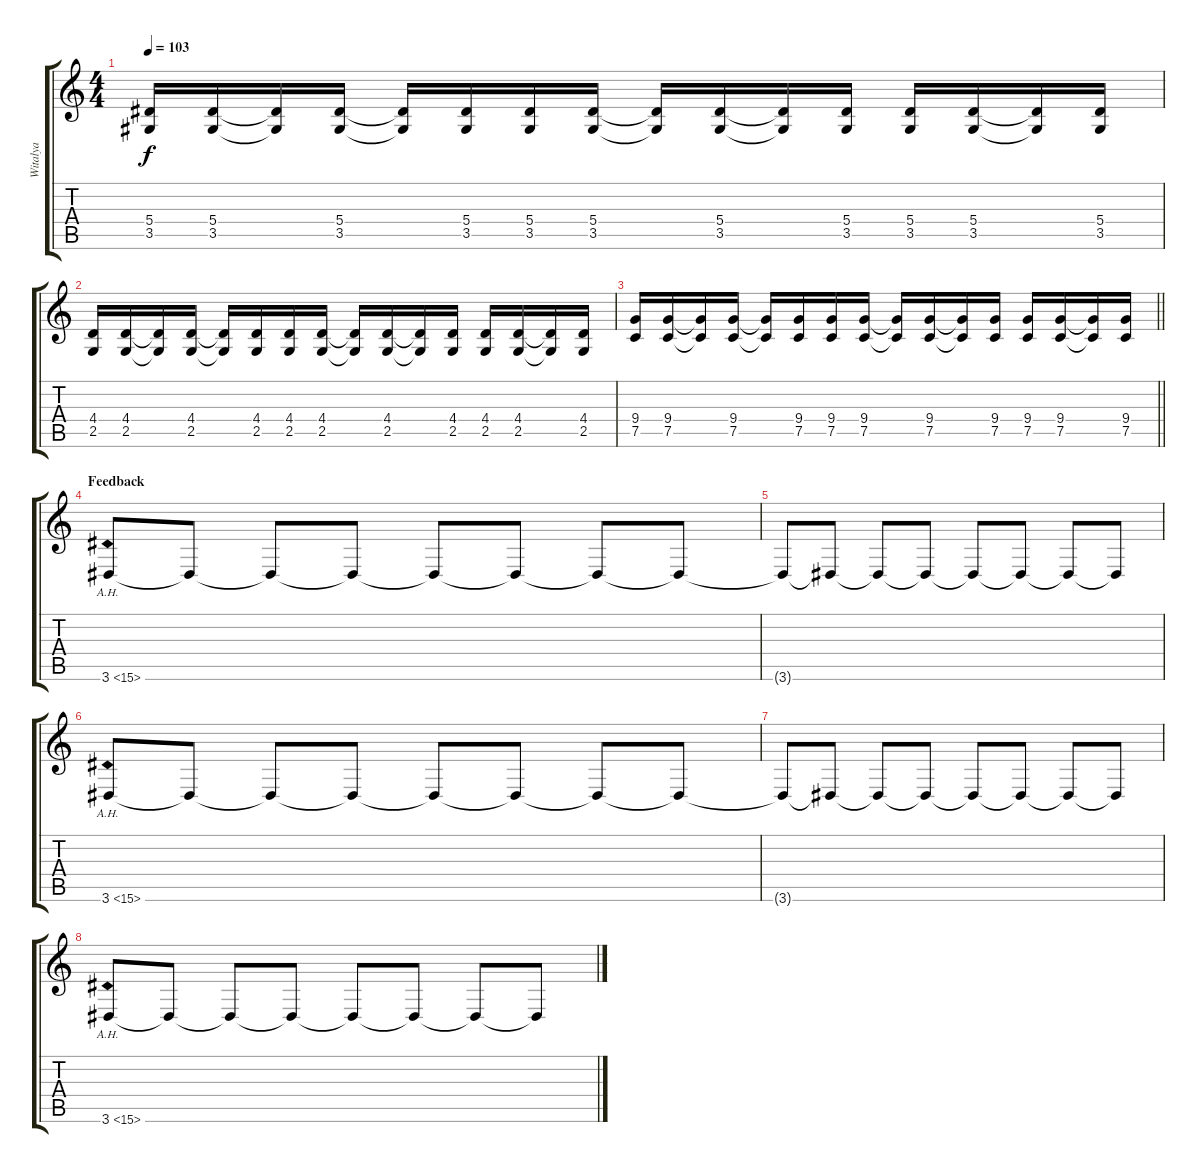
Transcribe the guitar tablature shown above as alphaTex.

\track ("Witalya" "Witalya") {instrument electricguitarjazz}
\staff {score tabs}
\tuning (C4 G3 Eb3 Bb2 F2 C2) {hide}
\ts (4 4)
\tempo 103
\clef g2
\ks c
(5.4 3.5).16{dy f} (5.4 3.5).16 (5.4{t} 3.5{t}).16 (5.4 3.5).16 (5.4{t} 3.5{t}).16 (5.4 3.5).16 (5.4 3.5).16 (5.4 3.5).16 (5.4{t} 3.5{t}).16 (5.4 3.5).16 (5.4{t} 3.5{t}).16 (5.4 3.5).16 (5.4 3.5).16 (5.4 3.5).16 (5.4{t} 3.5{t}).16 (5.4 3.5).16 |
(4.4 2.5).16 (4.4 2.5).16 (4.4{t} 2.5{t}).16 (4.4 2.5).16 (4.4{t} 2.5{t}).16 (4.4 2.5).16 (4.4 2.5).16 (4.4 2.5).16 (4.4{t} 2.5{t}).16 (4.4 2.5).16 (4.4{t} 2.5{t}).16 (4.4 2.5).16 (4.4 2.5).16 (4.4 2.5).16 (4.4{t} 2.5{t}).16 (4.4 2.5).16 |
\barLineRight lightlight
(9.4 7.5).16 (9.4 7.5).16 (9.4{t} 7.5{t}).16 (9.4 7.5).16 (9.4{t} 7.5{t}).16 (9.4 7.5).16 (9.4 7.5).16 (9.4 7.5).16 (9.4{t} 7.5{t}).16 (9.4 7.5).16 (9.4{t} 7.5{t}).16 (9.4 7.5).16 (9.4 7.5).16 (9.4 7.5).16 (9.4{t} 7.5{t}).16 (9.4 7.5).16 |
\section ("" "Feedback")
3.6{ah 12}.8 3.6{t}.8 3.6{t}.8 3.6{t}.8 3.6{t}.8 3.6{t}.8 3.6{t}.8 3.6{t}.8 |
3.6{t}.8 3.6{t}.8 3.6{t}.8 3.6{t}.8 3.6{t}.8 3.6{t}.8 3.6{t}.8 3.6{t}.8 |
3.6{ah 12}.8 3.6{t}.8 3.6{t}.8 3.6{t}.8 3.6{t}.8 3.6{t}.8 3.6{t}.8 3.6{t}.8 |
3.6{t}.8 3.6{t}.8 3.6{t}.8 3.6{t}.8 3.6{t}.8 3.6{t}.8 3.6{t}.8 3.6{t}.8 |
3.6{ah 12}.8 3.6{t}.8 3.6{t}.8 3.6{t}.8 3.6{t}.8 3.6{t}.8 3.6{t}.8 3.6{t}.8
